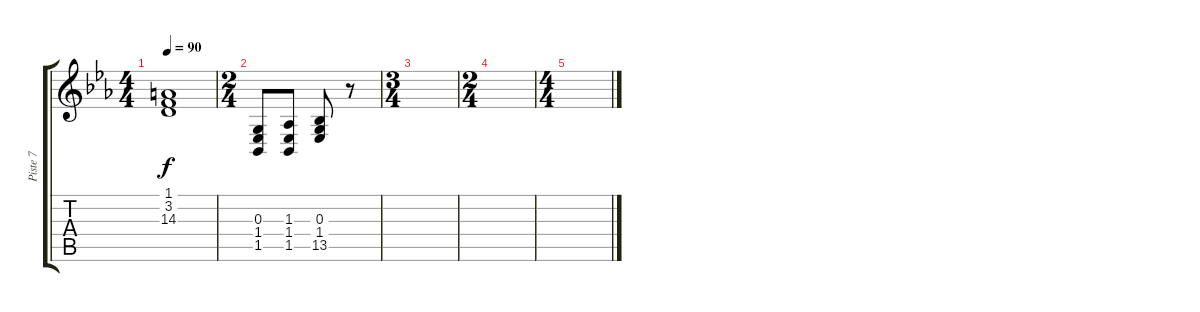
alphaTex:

\track ("Piste 7" "Piste 7") {instrument trumpet}
\staff {score tabs}
\tuning (E4 B3 G3 D3 A2 E2) {hide}
\ts (4 4)
\tempo 90
\clef g2
\ks eb
(1.1 3.2 14.3).1{dy f} |
\ts (2 4)
(0.3 1.4 1.5).8 (1.3 1.4 1.5).8 (0.3 1.4 13.5).8 r.8 |
\ts (3 4)
|
\ts (2 4)
|
\ts (4 4)
